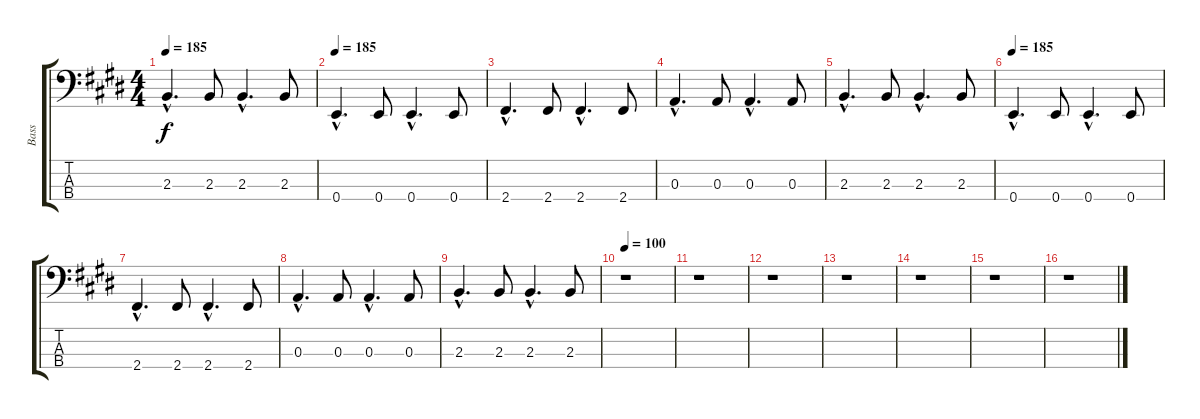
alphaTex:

\track ("Bass" "Bass") {instrument slapbass1}
\staff {score tabs}
\tuning (G2 D2 A1 E1) {hide}
\ts (4 4)
\tempo 185
\clef f4
\ks e
2.3{hac}.4{d dy f} 2.3.8 2.3{hac}.4{d} 2.3.8 |
\tempo 185
0.4{hac}.4{d} 0.4.8 0.4{hac}.4{d} 0.4.8 |
2.4{hac}.4{d} 2.4.8 2.4{hac}.4{d} 2.4.8 |
0.3{hac}.4{d} 0.3.8 0.3{hac}.4{d} 0.3.8 |
2.3{hac}.4{d} 2.3.8 2.3{hac}.4{d} 2.3.8 |
\tempo 185
0.4{hac}.4{d} 0.4.8 0.4{hac}.4{d} 0.4.8 |
2.4{hac}.4{d} 2.4.8 2.4{hac}.4{d} 2.4.8 |
0.3{hac}.4{d} 0.3.8 0.3{hac}.4{d} 0.3.8 |
2.3{hac}.4{d} 2.3.8 2.3{hac}.4{d} 2.3.8 |
\tempo 100
r.1 |
r.1 |
r.1 |
r.1 |
r.1 |
r.1 |
r.1
